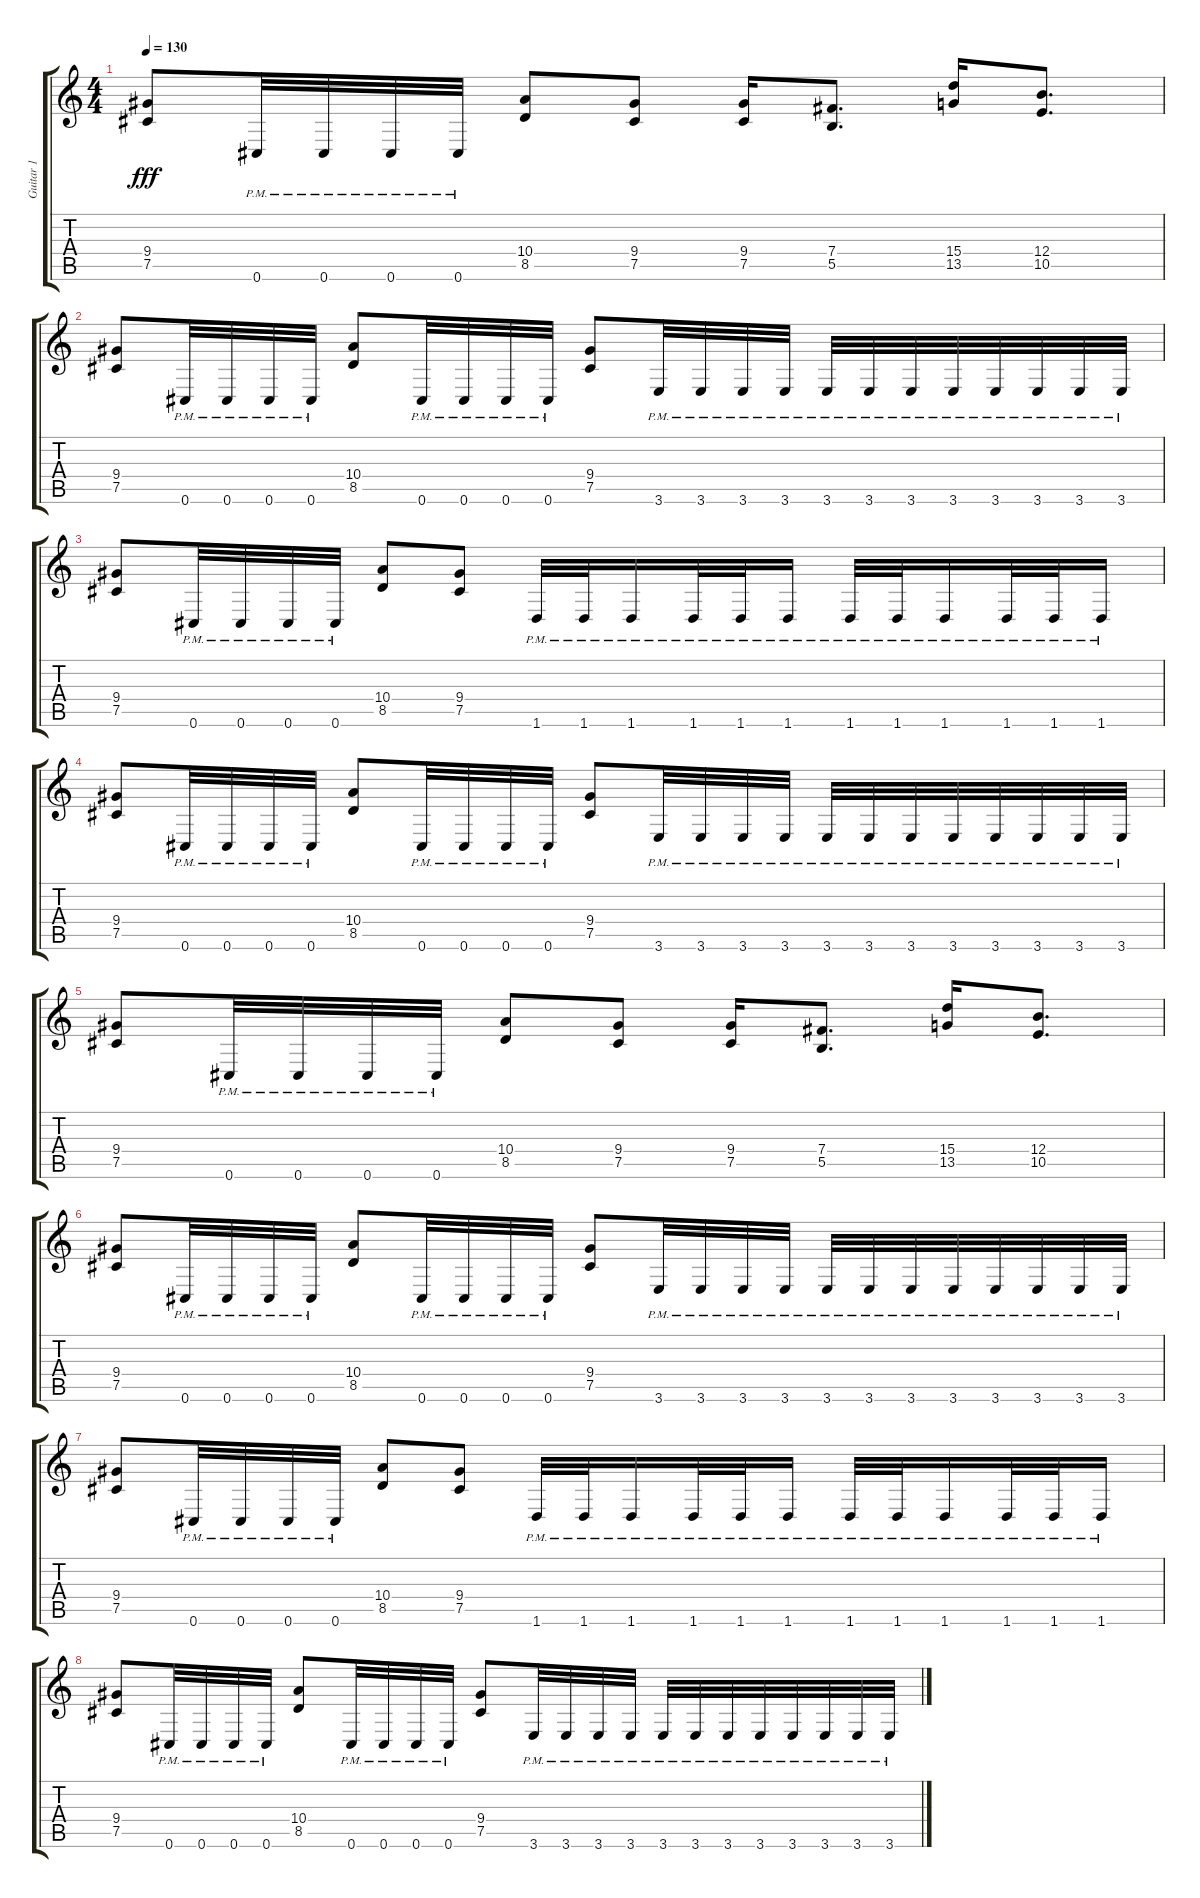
\track ("Guitar 1" "Guitar 1") {instrument distortionguitar}
\staff {score tabs}
\tuning (Db4 Ab3 E3 B2 Gb2 Db2) {hide}
\ts (4 4)
\tempo 130
\clef g2
\ks c
(9.4 7.5).8{dy fff} 0.6{pm}.32 0.6{pm}.32 0.6{pm}.32 0.6{pm}.32 (10.4 8.5).8 (9.4 7.5).8 (9.4 7.5).16 (7.4 5.5).8{d} (15.4 13.5).16 (12.4 10.5).8{d} |
(9.4 7.5).8 0.6{pm}.32 0.6{pm}.32 0.6{pm}.32 0.6{pm}.32 (10.4 8.5).8 0.6{pm}.32 0.6{pm}.32 0.6{pm}.32 0.6{pm}.32 (9.4 7.5).8 3.6{pm}.32 3.6{pm}.32 3.6{pm}.32 3.6{pm}.32 3.6{pm}.32 3.6{pm}.32 3.6{pm}.32 3.6{pm}.32 3.6{pm}.32 3.6{pm}.32 3.6{pm}.32 3.6{pm}.32 |
(9.4 7.5).8 0.6{pm}.32 0.6{pm}.32 0.6{pm}.32 0.6{pm}.32 (10.4 8.5).8 (9.4 7.5).8 1.6{pm}.32 1.6{pm}.32 1.6{pm}.16 1.6{pm}.32 1.6{pm}.32 1.6{pm}.16 1.6{pm}.32 1.6{pm}.32 1.6{pm}.16 1.6{pm}.32 1.6{pm}.32 1.6{pm}.16 |
(9.4 7.5).8 0.6{pm}.32 0.6{pm}.32 0.6{pm}.32 0.6{pm}.32 (10.4 8.5).8 0.6{pm}.32 0.6{pm}.32 0.6{pm}.32 0.6{pm}.32 (9.4 7.5).8 3.6{pm}.32 3.6{pm}.32 3.6{pm}.32 3.6{pm}.32 3.6{pm}.32 3.6{pm}.32 3.6{pm}.32 3.6{pm}.32 3.6{pm}.32 3.6{pm}.32 3.6{pm}.32 3.6{pm}.32 |
(9.4 7.5).8 0.6{pm}.32 0.6{pm}.32 0.6{pm}.32 0.6{pm}.32 (10.4 8.5).8 (9.4 7.5).8 (9.4 7.5).16 (7.4 5.5).8{d} (15.4 13.5).16 (12.4 10.5).8{d} |
(9.4 7.5).8 0.6{pm}.32 0.6{pm}.32 0.6{pm}.32 0.6{pm}.32 (10.4 8.5).8 0.6{pm}.32 0.6{pm}.32 0.6{pm}.32 0.6{pm}.32 (9.4 7.5).8 3.6{pm}.32 3.6{pm}.32 3.6{pm}.32 3.6{pm}.32 3.6{pm}.32 3.6{pm}.32 3.6{pm}.32 3.6{pm}.32 3.6{pm}.32 3.6{pm}.32 3.6{pm}.32 3.6{pm}.32 |
(9.4 7.5).8 0.6{pm}.32 0.6{pm}.32 0.6{pm}.32 0.6{pm}.32 (10.4 8.5).8 (9.4 7.5).8 1.6{pm}.32 1.6{pm}.32 1.6{pm}.16 1.6{pm}.32 1.6{pm}.32 1.6{pm}.16 1.6{pm}.32 1.6{pm}.32 1.6{pm}.16 1.6{pm}.32 1.6{pm}.32 1.6{pm}.16 |
(9.4 7.5).8 0.6{pm}.32 0.6{pm}.32 0.6{pm}.32 0.6{pm}.32 (10.4 8.5).8 0.6{pm}.32 0.6{pm}.32 0.6{pm}.32 0.6{pm}.32 (9.4 7.5).8 3.6{pm}.32 3.6{pm}.32 3.6{pm}.32 3.6{pm}.32 3.6{pm}.32 3.6{pm}.32 3.6{pm}.32 3.6{pm}.32 3.6{pm}.32 3.6{pm}.32 3.6{pm}.32 3.6{pm}.32
